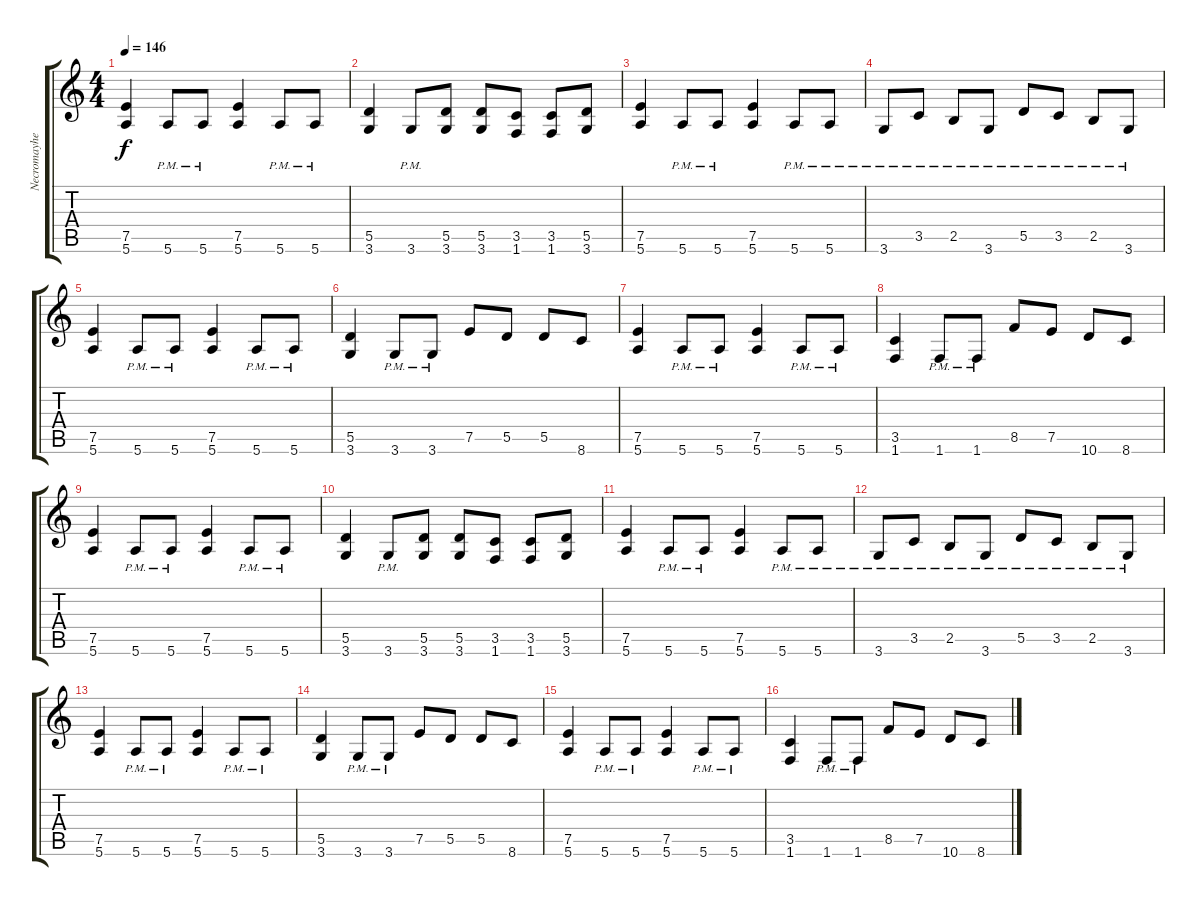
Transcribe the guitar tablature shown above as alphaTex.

\track ("Necromayhem" "Necromayhe") {instrument distortionguitar}
\staff {score tabs}
\tuning (E4 B3 G3 D3 A2 E2) {hide}
\ts (4 4)
\tempo 146
\clef g2
\ks c
(7.5 5.6).4{dy f} 5.6{pm}.8 5.6{pm}.8 (7.5 5.6).4 5.6{pm}.8 5.6{pm}.8 |
(5.5 3.6).4 3.6{pm}.8 (5.5 3.6).8 (5.5 3.6).8 (3.5 1.6).8 (3.5 1.6).8 (5.5 3.6).8 |
(7.5 5.6).4 5.6{pm}.8 5.6{pm}.8 (7.5 5.6).4 5.6{pm}.8 5.6{pm}.8 |
3.6{pm}.8 3.5{pm}.8 2.5{pm}.8 3.6{pm}.8 5.5{pm}.8 3.5{pm}.8 2.5{pm}.8 3.6{pm}.8 |
(7.5 5.6).4{volume 11} 5.6{pm}.8 5.6{pm}.8 (7.5 5.6).4 5.6{pm}.8 5.6{pm}.8 |
(5.5 3.6).4 3.6{pm}.8 3.6{pm}.8 7.5.8 5.5.8 5.5.8 8.6.8 |
(7.5 5.6).4 5.6{pm}.8 5.6{pm}.8 (7.5 5.6).4 5.6{pm}.8 5.6{pm}.8 |
(3.5 1.6).4 1.6{pm}.8 1.6{pm}.8 8.5.8 7.5.8 10.6.8 8.6.8 |
(7.5 5.6).4{volume 9} 5.6{pm}.8 5.6{pm}.8 (7.5 5.6).4 5.6{pm}.8 5.6{pm}.8 |
(5.5 3.6).4 3.6{pm}.8 (5.5 3.6).8 (5.5 3.6).8 (3.5 1.6).8 (3.5 1.6).8 (5.5 3.6).8 |
(7.5 5.6).4 5.6{pm}.8 5.6{pm}.8 (7.5 5.6).4 5.6{pm}.8 5.6{pm}.8 |
3.6{pm}.8 3.5{pm}.8 2.5{pm}.8 3.6{pm}.8 5.5{pm}.8 3.5{pm}.8 2.5{pm}.8 3.6{pm}.8 |
(7.5 5.6).4{volume 7} 5.6{pm}.8 5.6{pm}.8 (7.5 5.6).4 5.6{pm}.8 5.6{pm}.8 |
(5.5 3.6).4 3.6{pm}.8 3.6{pm}.8 7.5.8 5.5.8 5.5.8 8.6.8 |
(7.5 5.6).4 5.6{pm}.8 5.6{pm}.8 (7.5 5.6).4 5.6{pm}.8 5.6{pm}.8 |
(3.5 1.6).4 1.6{pm}.8 1.6{pm}.8 8.5.8 7.5.8 10.6.8 8.6.8
